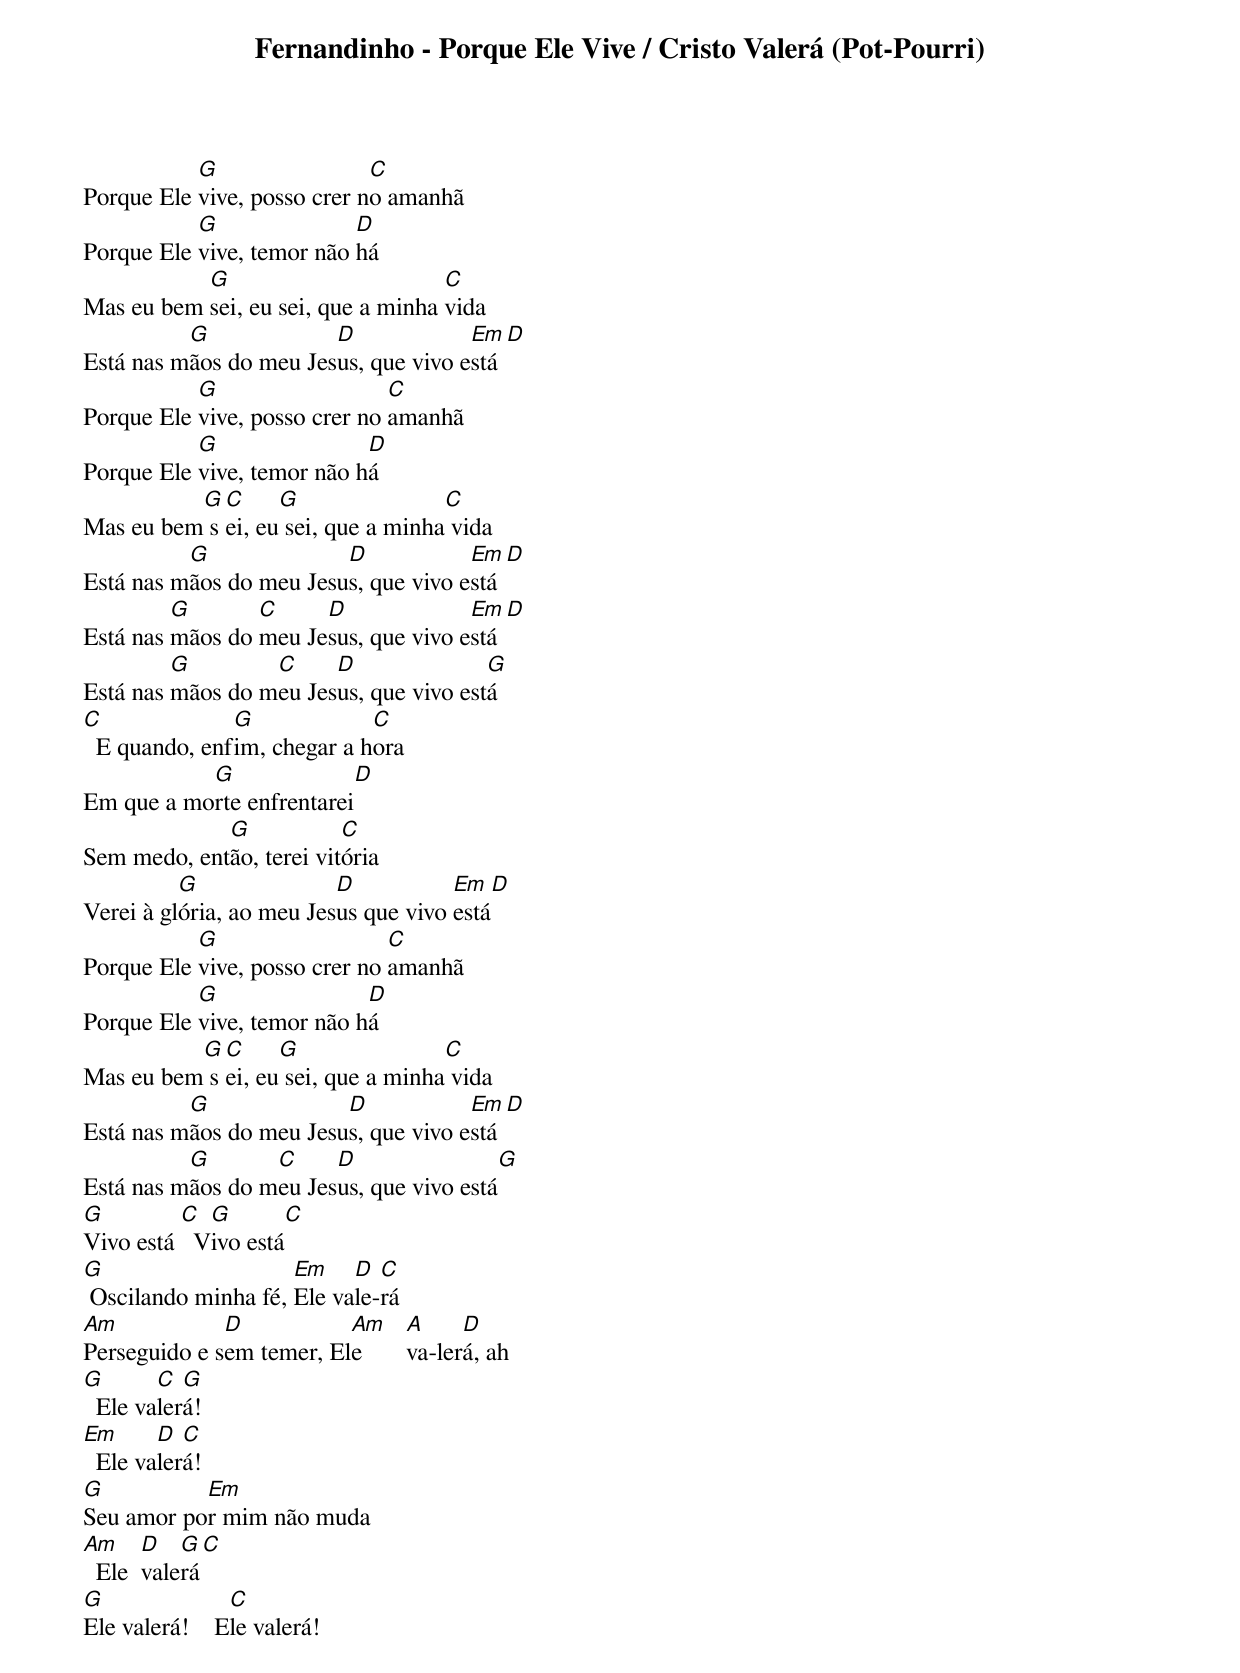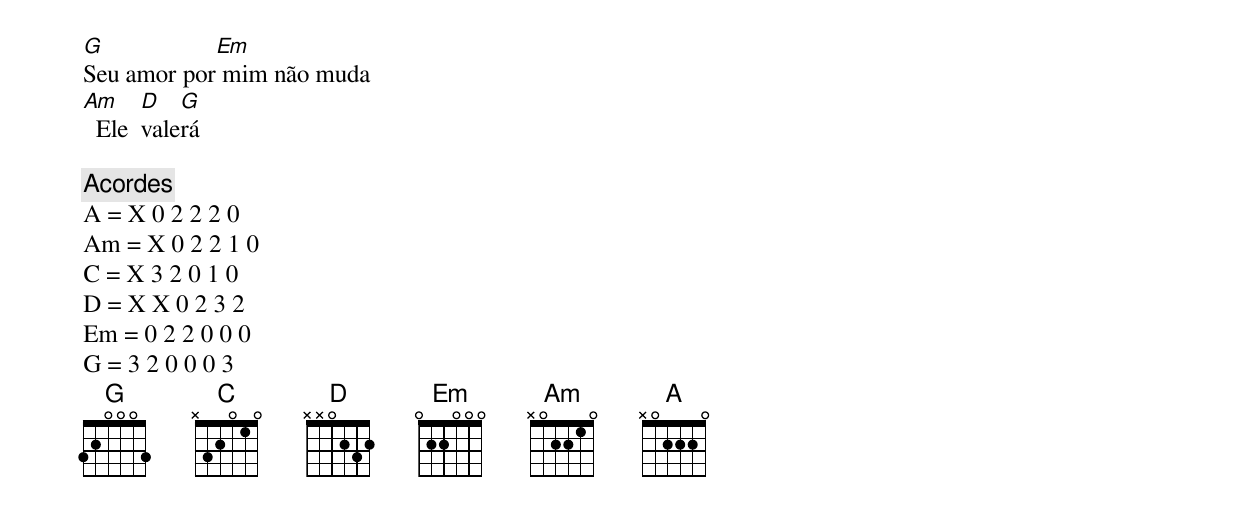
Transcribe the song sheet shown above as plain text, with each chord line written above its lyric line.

Fernandinho - Porque Ele Vive / Cristo Valerá (Pot-Pourri)

           G                 C
Porque Ele vive, posso crer no amanhã
           G               D
Porque Ele vive, temor não há
           G                        C
Mas eu bem sei, eu sei, que a minha vida
          G             D             Em D
Está nas mãos do meu Jesus, que vivo está
           G                   C
Porque Ele vive, posso crer no amanhã
           G                D
Porque Ele vive, temor não há
          G C     G                C
Mas eu bem sei, eu sei, que a minha vida
          G              D            Em D
Está nas mãos do meu Jesus, que vivo está
         G       C     D              Em D
Está nas mãos do meu Jesus, que vivo está
         G        C     D               G
Está nas mãos do meu Jesus, que vivo está
C              G             C
  E quando, enfim, chegar a hora
           G              D
Em que a morte enfrentarei
             G            C
Sem medo, então, terei vitória
          G               D           Em  D
Verei à glória, ao meu Jesus que vivo está
           G                   C
Porque Ele vive, posso crer no amanhã
           G                D
Porque Ele vive, temor não há
          G C     G                C
Mas eu bem sei, eu sei, que a minha vida
          G              D            Em D
Está nas mãos do meu Jesus, que vivo está
          G       C     D                G
Está nas mãos do meu Jesus, que vivo está
G         C  G        C
Vivo está   Vivo está
G                    Em    D  C
 Oscilando minha fé, Ele vale-rá
Am            D           Am      A     D
Perseguido e sem temer, Ele       va-lerá, ah
G       C  G
  Ele valerá!
Em      D  C
  Ele valerá!
G          Em
Seu amor por mim não muda
Am     D   G C
  Ele  valerá
G               C
Ele valerá!    Ele valerá!
G           Em
Seu amor por mim não muda
Am     D   G
  Ele  valerá

[Acordes]
A = X 0 2 2 2 0
Am = X 0 2 2 1 0
C = X 3 2 0 1 0
D = X X 0 2 3 2
Em = 0 2 2 0 0 0
G = 3 2 0 0 0 3
